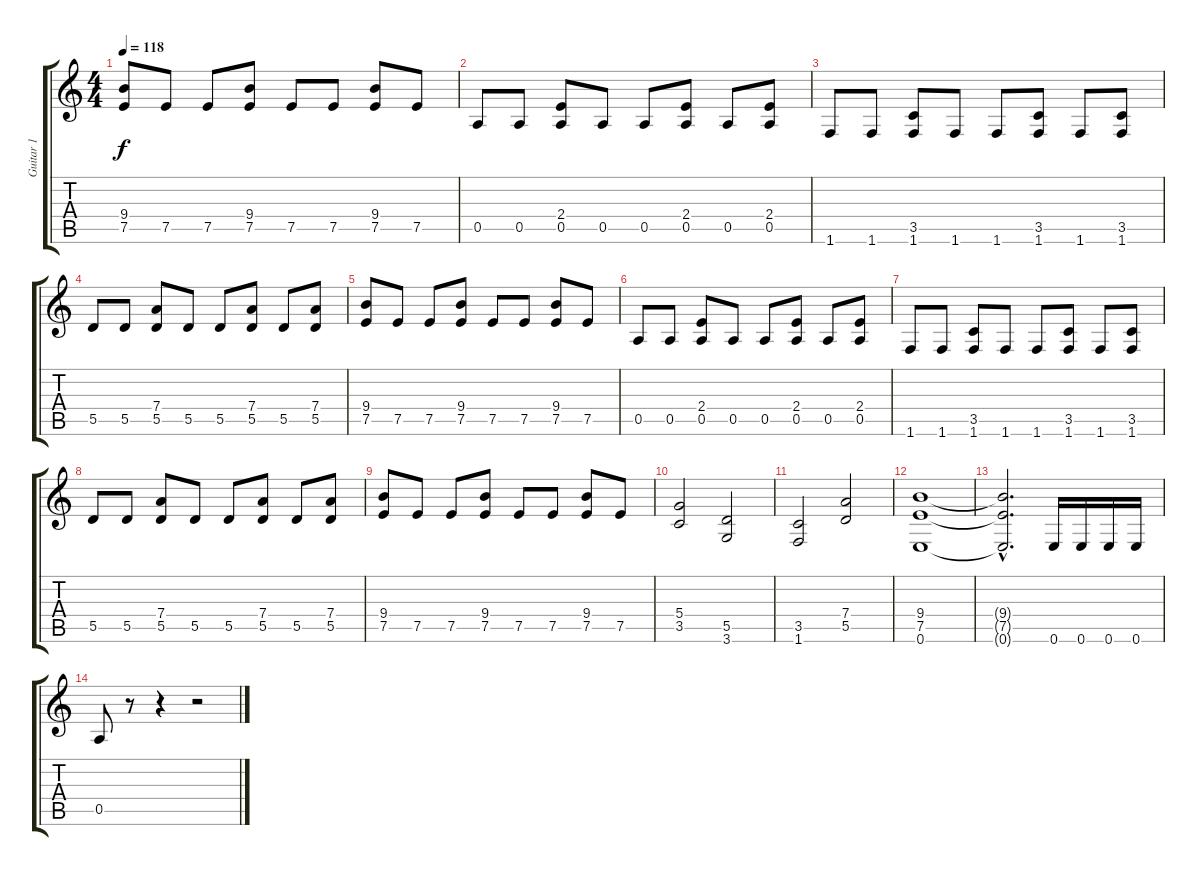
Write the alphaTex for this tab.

\track ("Guitar 1" "Guitar 1") {instrument distortionguitar}
\staff {score tabs}
\tuning (E4 B3 G3 D3 A2 E2) {hide}
\ts (4 4)
\tempo 118
\clef g2
\ks c
(9.4 7.5).8{dy f} 7.5.8 7.5.8 (9.4 7.5).8 7.5.8 7.5.8 (9.4 7.5).8 7.5.8 |
0.5.8 0.5.8 (2.4 0.5).8 0.5.8 0.5.8 (2.4 0.5).8 0.5.8 (2.4 0.5).8 |
1.6.8 1.6.8 (3.5 1.6).8 1.6.8 1.6.8 (3.5 1.6).8 1.6.8 (3.5 1.6).8 |
5.5.8 5.5.8 (7.4 5.5).8 5.5.8 5.5.8 (7.4 5.5).8 5.5.8 (7.4 5.5).8 |
(9.4 7.5).8 7.5.8 7.5.8 (9.4 7.5).8 7.5.8 7.5.8 (9.4 7.5).8 7.5.8 |
0.5.8 0.5.8 (2.4 0.5).8 0.5.8 0.5.8 (2.4 0.5).8 0.5.8 (2.4 0.5).8 |
1.6.8 1.6.8 (3.5 1.6).8 1.6.8 1.6.8 (3.5 1.6).8 1.6.8 (3.5 1.6).8 |
5.5.8 5.5.8 (7.4 5.5).8 5.5.8 5.5.8 (7.4 5.5).8 5.5.8 (7.4 5.5).8 |
(9.4 7.5).8 7.5.8 7.5.8 (9.4 7.5).8 7.5.8 7.5.8 (9.4 7.5).8 7.5.8 |
(5.4 3.5).2 (5.5 3.6).2 |
(3.5 1.6).2 (7.4 5.5).2 |
(9.4 7.5 0.6).1 |
(9.4{hac t} 7.5{hac t} 0.6{hac t}).2{d} 0.6.16 0.6.16 0.6.16 0.6.16 |
0.5.8 r.8 r.4 r.2
